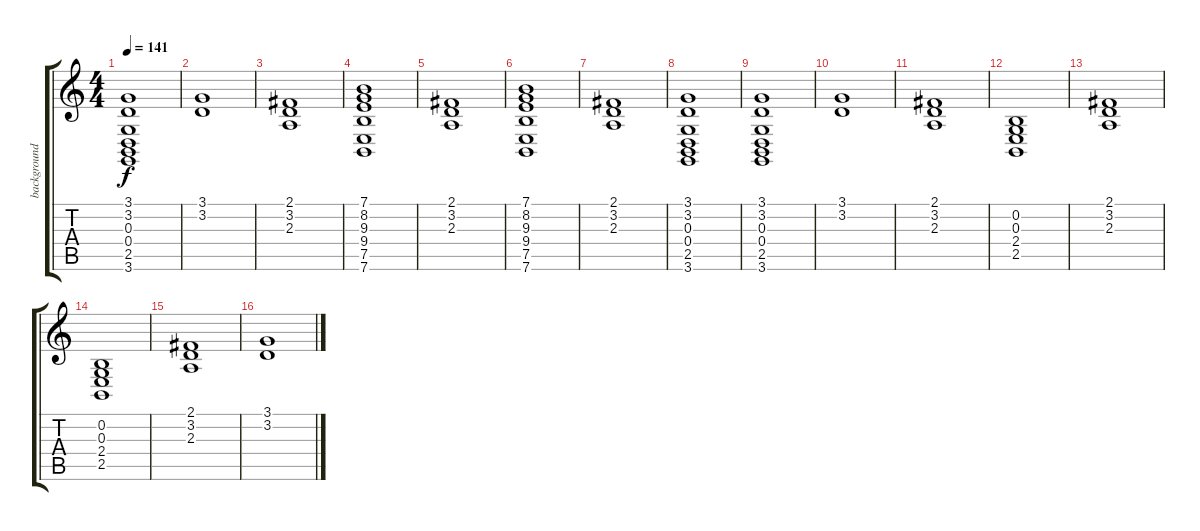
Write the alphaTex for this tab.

\track ("backgroundmusic" "background") {instrument panflute}
\staff {score tabs}
\tuning (E4 B3 G3 D3 A2 E2) {hide}
\ts (4 4)
\tempo 141
\clef g2
\ks c
(3.1 3.2 0.3 0.4 2.5 3.6).1{dy f volume 7 instrument choiraahs} |
(3.1 3.2).1{volume 7 instrument choiraahs} |
(2.1 3.2 2.3).1 |
(7.1 8.2 9.3 9.4 7.5 7.6).1{volume 8 instrument choiraahs} |
(2.1 3.2 2.3).1{volume 7 instrument choiraahs} |
(7.1 8.2 9.3 9.4 7.5 7.6).1 |
(2.1 3.2 2.3).1{volume 7 instrument choiraahs} |
(3.1 3.2 0.3 0.4 2.5 3.6).1{volume 7 instrument choiraahs} |
(3.1 3.2 0.3 0.4 2.5 3.6).1{volume 7 instrument choiraahs} |
(3.1 3.2).1{volume 7 instrument stringensemble1} |
(2.1 3.2 2.3).1{volume 8 instrument stringensemble1} |
(0.2 0.3 2.4 2.5).1 |
(2.1 3.2 2.3).1 |
(0.2 0.3 2.4 2.5).1{volume 8 instrument stringensemble1} |
(2.1 3.2 2.3).1 |
(3.1 3.2).1
